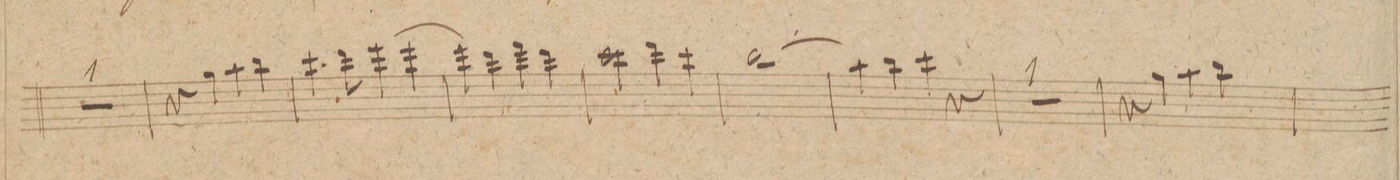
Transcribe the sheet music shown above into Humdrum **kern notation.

**kern	**dynam
*I"Violino. 1mo	*
*clefG2	*
*k[f#c#g#]	*
*met(c|)	*
*M2/2	*
1r	.
=284	=284
4r	.
4gg#\	.
4aa\	.
4bb\	.
=285	=285
4.ccc#\	.
8ddd\	.
4eee\	.
[>4eee\	.
=286	=286
4eee\]	.
4ddd\	.
4fff#\	.
4ddd\	.
=287	=287
2ccc#\	.
4ddd\	.
4ccc#\	.
=288	=288
(>1bb	.
=289	=289
4aa\)	.
4bb\	.
4ccc#\	.
4r	.
=290	=290
1r	.
=291	=291
4r	.
4gg#\	.
4aa\	.
4bb\	.
=292	=292
*-	*-
